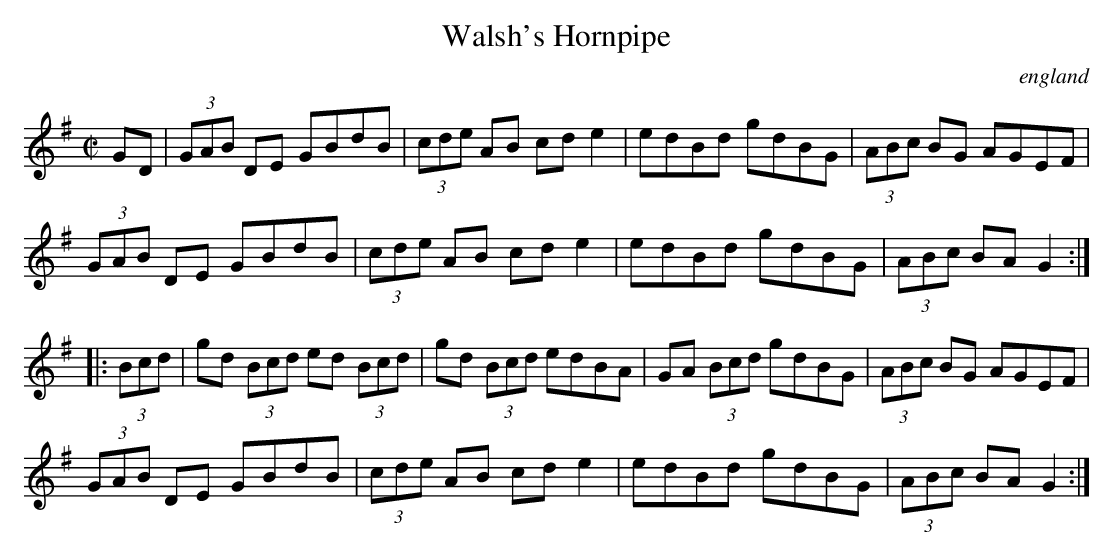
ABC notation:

X:1
T:Walsh's Hornpipe
O:england
M:C|
K:G
GD|(3GAB DE GBdB|(3cde AB cde2|edBd gdBG|(3ABc BG AGEF|
(3GAB DE GBdB|(3cde AB cde2|edBd gdBG|(3ABc BA G2:|
|:(3Bcd|gd (3Bcd ed (3Bcd|gd (3Bcd edBA|GA (3Bcd gdBG|(3ABc BG AGEF|
(3GAB DE GBdB|(3cde AB cde2|edBd gdBG|(3ABc BA G2:|
